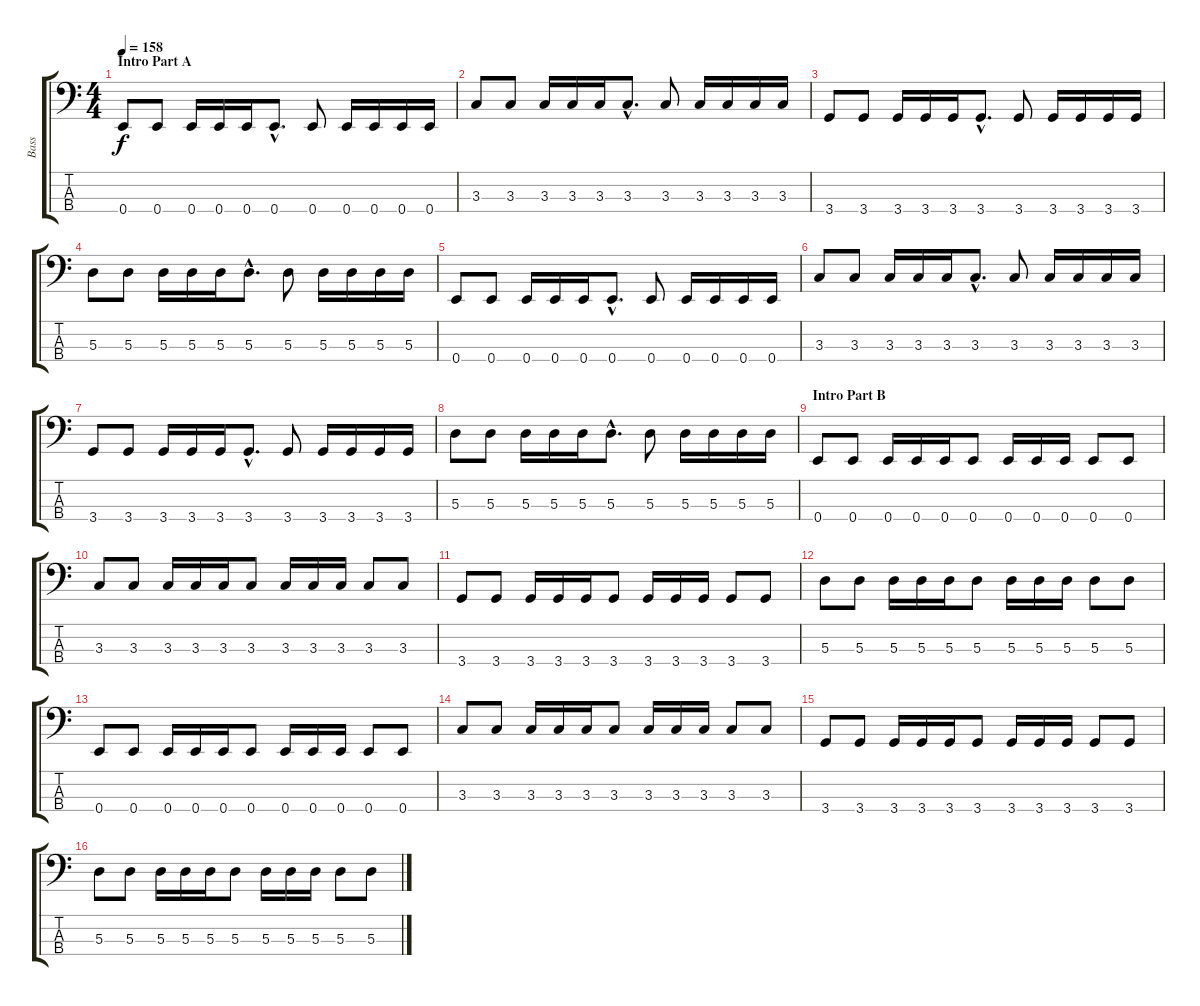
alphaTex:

\track ("Bass" "Bass") {instrument electricbassfinger}
\staff {score tabs}
\tuning (G2 D2 A1 E1) {hide}
\ts (4 4)
\section ("" "Intro Part A")
\tempo 158
\clef f4
\ks c
0.4.8{dy f instrument electricbassfinger} 0.4.8 0.4.16 0.4.16 0.4.16 0.4{hac}.8{d} 0.4.8 0.4.16 0.4.16 0.4.16 0.4.16 |
3.3.8 3.3.8 3.3.16 3.3.16 3.3.16 3.3{hac}.8{d} 3.3.8 3.3.16 3.3.16 3.3.16 3.3.16 |
3.4.8 3.4.8 3.4.16 3.4.16 3.4.16 3.4{hac}.8{d} 3.4.8 3.4.16 3.4.16 3.4.16 3.4.16 |
5.3.8 5.3.8 5.3.16 5.3.16 5.3.16 5.3{hac}.8{d} 5.3.8 5.3.16 5.3.16 5.3.16 5.3.16 |
0.4.8 0.4.8 0.4.16 0.4.16 0.4.16 0.4{hac}.8{d} 0.4.8 0.4.16 0.4.16 0.4.16 0.4.16 |
3.3.8 3.3.8 3.3.16 3.3.16 3.3.16 3.3{hac}.8{d} 3.3.8 3.3.16 3.3.16 3.3.16 3.3.16 |
3.4.8 3.4.8 3.4.16 3.4.16 3.4.16 3.4{hac}.8{d} 3.4.8 3.4.16 3.4.16 3.4.16 3.4.16 |
5.3.8 5.3.8 5.3.16 5.3.16 5.3.16 5.3{hac}.8{d} 5.3.8 5.3.16 5.3.16 5.3.16 5.3.16 |
\section ("" "Intro Part B")
0.4.8 0.4.8 0.4.16 0.4.16 0.4.16 0.4.8 0.4.16 0.4.16 0.4.16 0.4.8 0.4.8 |
3.3.8 3.3.8 3.3.16 3.3.16 3.3.16 3.3.8 3.3.16 3.3.16 3.3.16 3.3.8 3.3.8 |
3.4.8 3.4.8 3.4.16 3.4.16 3.4.16 3.4.8 3.4.16 3.4.16 3.4.16 3.4.8 3.4.8 |
5.3.8 5.3.8 5.3.16 5.3.16 5.3.16 5.3.8 5.3.16 5.3.16 5.3.16 5.3.8 5.3.8 |
0.4.8 0.4.8 0.4.16 0.4.16 0.4.16 0.4.8 0.4.16 0.4.16 0.4.16 0.4.8 0.4.8 |
3.3.8 3.3.8 3.3.16 3.3.16 3.3.16 3.3.8 3.3.16 3.3.16 3.3.16 3.3.8 3.3.8 |
3.4.8 3.4.8 3.4.16 3.4.16 3.4.16 3.4.8 3.4.16 3.4.16 3.4.16 3.4.8 3.4.8 |
5.3.8 5.3.8 5.3.16 5.3.16 5.3.16 5.3.8 5.3.16 5.3.16 5.3.16 5.3.8 5.3.8
